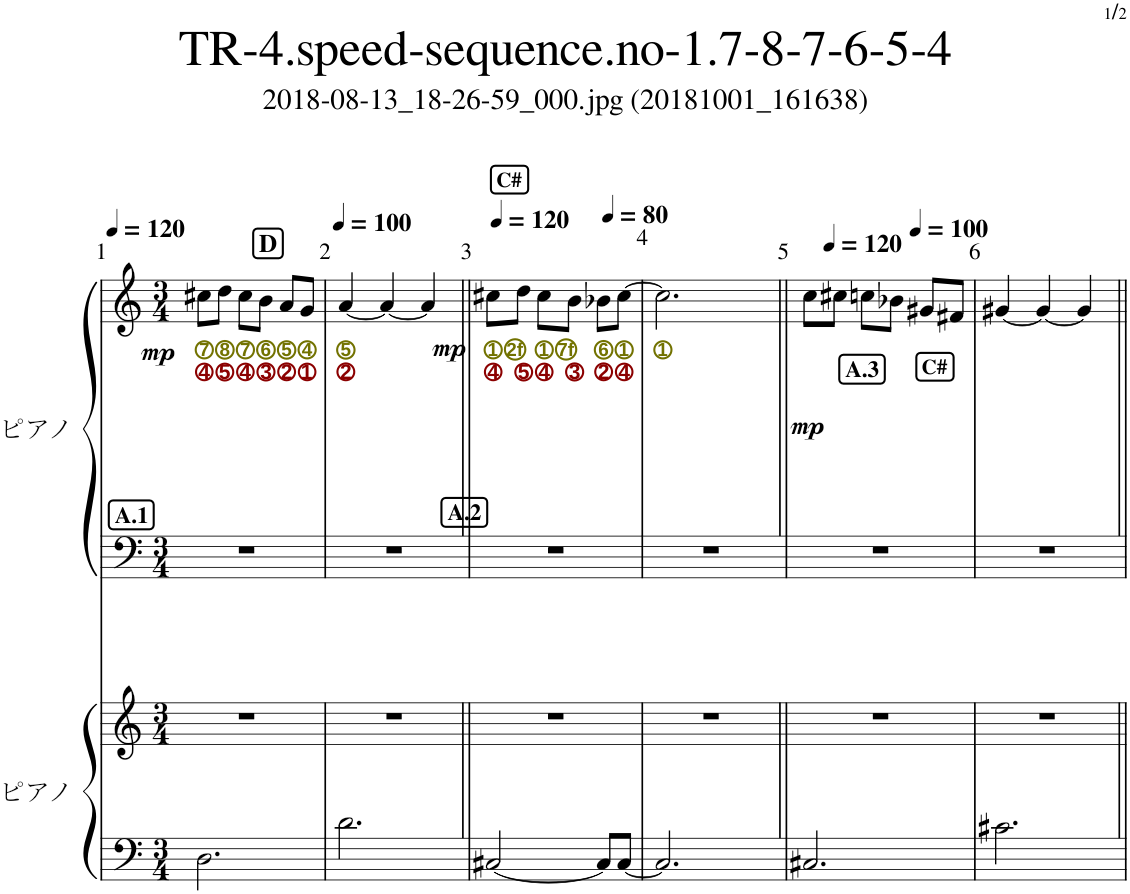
**kern	**kern	**kern	**kern	**text	**text	**dynam
*part2	*part2	*part1	*part1	*part1	*part1	*part1
*staff4	*staff3	*staff2	*staff1	*staff1	*staff1	*staff1/2
*I"ピアノ	*	*I"ピアノ	*	*	*	*
*clefF4	*clefG2	*clefF4	*clefG2	*	*	*
*k[]	*k[]	*k[]	*k[]	*	*	*
*M3/4	*M3/4	*M3/4	*M3/4	*	*	*
*MM120	*MM120	*MM120	*MM120	*	*	*
!!LO:REH:place=s1:a:B:cj:fs=12:t=D:qo=0.5
!!LO:REH:place=s1:b:B:cj:fs=11:t=A.1
=1	=1	=1	=1	=1	=1	=1
!	!	!	!	!LO:LY:b:color=#727200	!LO:LY:b:color=#8B0000	!LO:DY:b
2.D\	2.r	2.r	8cc#X\L	7	4	mp
!	!	!	!	!LO:LY:b:color=#727200	!LO:LY:b:color=#8B0000	!
.	.	.	8dd\J	8	5	.
!	!	!	!	!LO:LY:b:color=#727200	!LO:LY:b:color=#8B0000	!
.	.	.	8cc#\L	7	4	.
!	!	!	!	!LO:LY:b:color=#727200	!LO:LY:b:color=#8B0000	!
.	.	.	8b\J	6	3	.
!	!	!	!	!LO:LY:b:color=#727200	!LO:LY:b:color=#8B0000	!
.	.	.	8a/L	5	2	.
!	!	!	!	!LO:LY:b:color=#727200	!LO:LY:b:color=#8B0000	!
.	.	.	8g/J	4	1	.
=2	=2	=2	=2	=2	=2	=2
*	*	*	*MM100	*	*	*
!	!	!	!	!LO:LY:b:color=#727200	!LO:LY:b:color=#8B0000	!
2.d\	2.r	2.r	[4a/	5	2	.
.	.	.	4a/_	.	.	.
.	.	.	4a/]	.	.	.
=3||	=3||	=3||	=3||	=3||	=3||	=3||
!!LO:REH:place=s1:a:B:cj:t=C#
!!LO:REH:place=s1:b:B:cj:fs=11:t=A.2
*	*	*	*MM120	*	*	*
!	!	!	!	!LO:LY:b:color=#727200	!LO:LY:b:color=#8B0000	!LO:DY:b
[2C#X/	2.r	2.r	8cc#X\L	1	4	mp
!	!	!	!	!LO:LY:b:color=#727200	!LO:LY:b:color=#8B0000	!
.	.	.	8dd\J	2f	5	.
!	!	!	!	!LO:LY:b:color=#727200	!LO:LY:b:color=#8B0000	!
.	.	.	8cc#\L	1	4	.
!	!	!	!	!LO:LY:b:color=#727200	!LO:LY:b:color=#8B0000	!
.	.	.	8b\J	7f	3	.
*	*	*	*MM80	*	*	*
!	!	!	!	!LO:LY:b:color=#727200	!LO:LY:b:color=#8B0000	!
8C#/L]	.	.	8b-X\L	6	2	.
!	!	!	!	!LO:LY:b:color=#727200	!LO:LY:b:color=#8B0000	!
[8C#/J	.	.	[8cc#\J	1	4	.
=4	=4	=4	=4	=4	=4	=4
!	!	!	!	!LO:LY:b:color=#727200	!	!
2.C#/]	2.r	2.r	2.cc#\]	1	.	.
=5||	=5||	=5||	=5||	=5||	=5||	=5||
!!LO:REH:place=s1:b:B:cj:t=C#
!!LO:REH:place=s1:b:B:cj:fs=11:t=A.3
*	*	*	*MM120	*	*	*
!	!	!	!	!	!	!LO:DY:b
2.C#X/	2.r	2.r	8cc\L	.	.	mp
.	.	.	8cc#X\J	.	.	.
.	.	.	8ccn\L	.	.	.
.	.	.	8b-X\J	.	.	.
*	*	*	*MM100	*	*	*
.	.	.	8g#X/L	.	.	.
.	.	.	8f#X/J	.	.	.
=6	=6	=6	=6	=6	=6	=6
2.c#X\	2.r	2.r	[4g#X/	.	.	.
.	.	.	4g#/_	.	.	.
.	.	.	4g#/]	.	.	.
=||	=||	=||	=||	=||	=||	=||
*-	*-	*-	*-	*-	*-	*-
